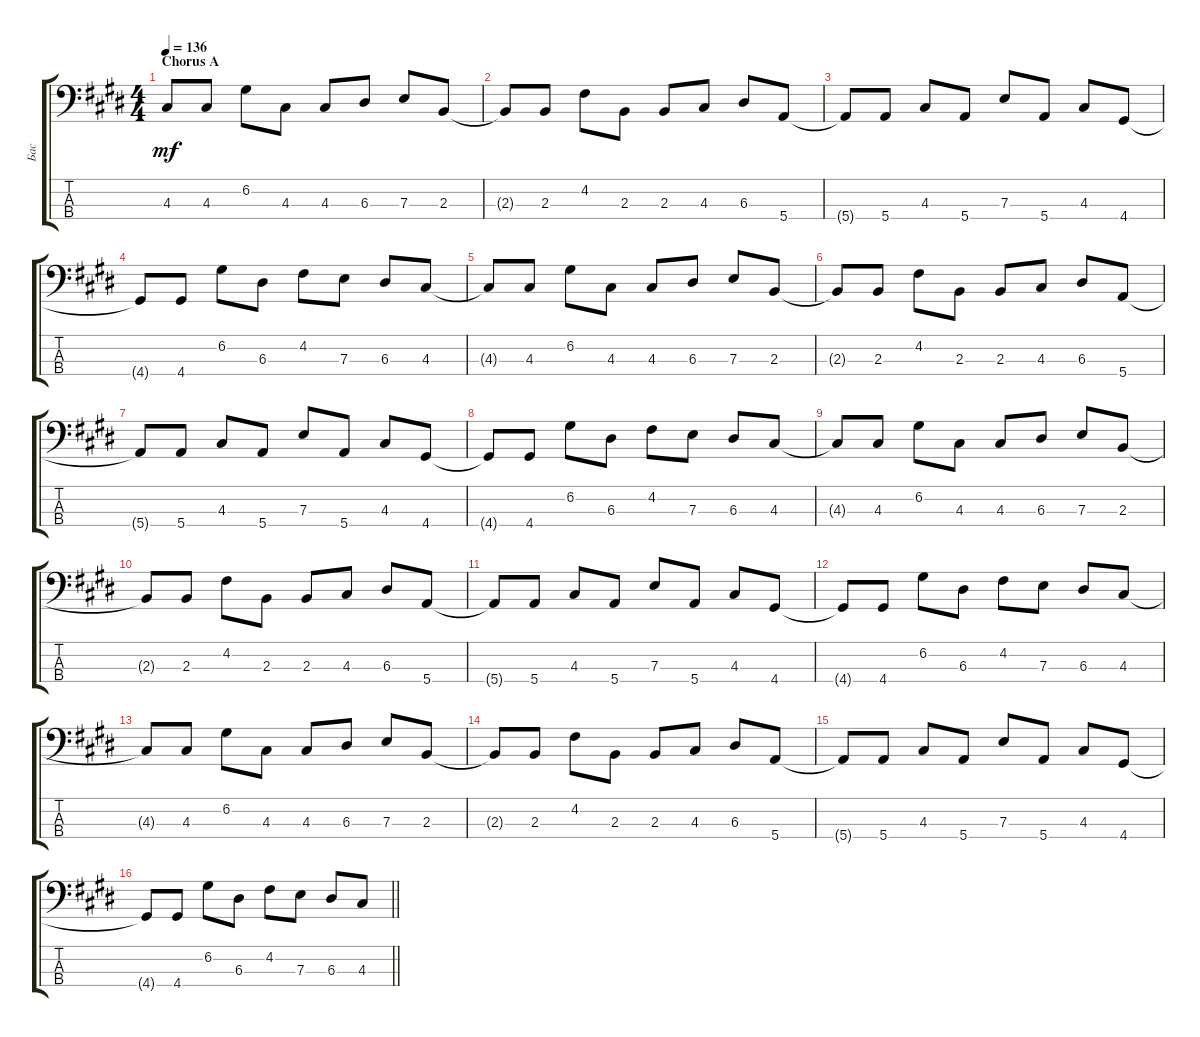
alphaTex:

\track ("Бас" "Бас") {instrument fretlessbass}
\staff {score tabs}
\tuning (G2 D2 A1 E1) {hide}
\ts (4 4)
\section ("" "Chorus A")
\tempo 136
\clef f4
\ks c#minor
4.3{t}.8{dy mf} 4.3.8 6.2.8 4.3.8 4.3.8 6.3.8 7.3.8 2.3.8 |
2.3{t}.8 2.3.8 4.2.8 2.3.8 2.3.8 4.3.8 6.3.8 5.4.8 |
5.4{t}.8 5.4.8 4.3.8 5.4.8 7.3.8 5.4.8 4.3.8 4.4.8 |
4.4{t}.8 4.4.8 6.2.8 6.3.8 4.2.8 7.3.8 6.3.8 4.3.8 |
4.3{t}.8 4.3.8 6.2.8 4.3.8 4.3.8 6.3.8 7.3.8 2.3.8 |
2.3{t}.8 2.3.8 4.2.8 2.3.8 2.3.8 4.3.8 6.3.8 5.4.8 |
5.4{t}.8 5.4.8 4.3.8 5.4.8 7.3.8 5.4.8 4.3.8 4.4.8 |
4.4{t}.8 4.4.8 6.2.8 6.3.8 4.2.8 7.3.8 6.3.8 4.3.8 |
4.3{t}.8 4.3.8 6.2.8 4.3.8 4.3.8 6.3.8 7.3.8 2.3.8 |
2.3{t}.8 2.3.8 4.2.8 2.3.8 2.3.8 4.3.8 6.3.8 5.4.8 |
5.4{t}.8 5.4.8 4.3.8 5.4.8 7.3.8 5.4.8 4.3.8 4.4.8 |
4.4{t}.8 4.4.8 6.2.8 6.3.8 4.2.8 7.3.8 6.3.8 4.3.8 |
4.3{t}.8 4.3.8 6.2.8 4.3.8 4.3.8 6.3.8 7.3.8 2.3.8 |
2.3{t}.8 2.3.8 4.2.8 2.3.8 2.3.8 4.3.8 6.3.8 5.4.8 |
5.4{t}.8 5.4.8 4.3.8 5.4.8 7.3.8 5.4.8 4.3.8 4.4.8 |
\barLineRight lightlight
4.4{t}.8 4.4.8 6.2.8 6.3.8 4.2.8 7.3.8 6.3.8 4.3.8
